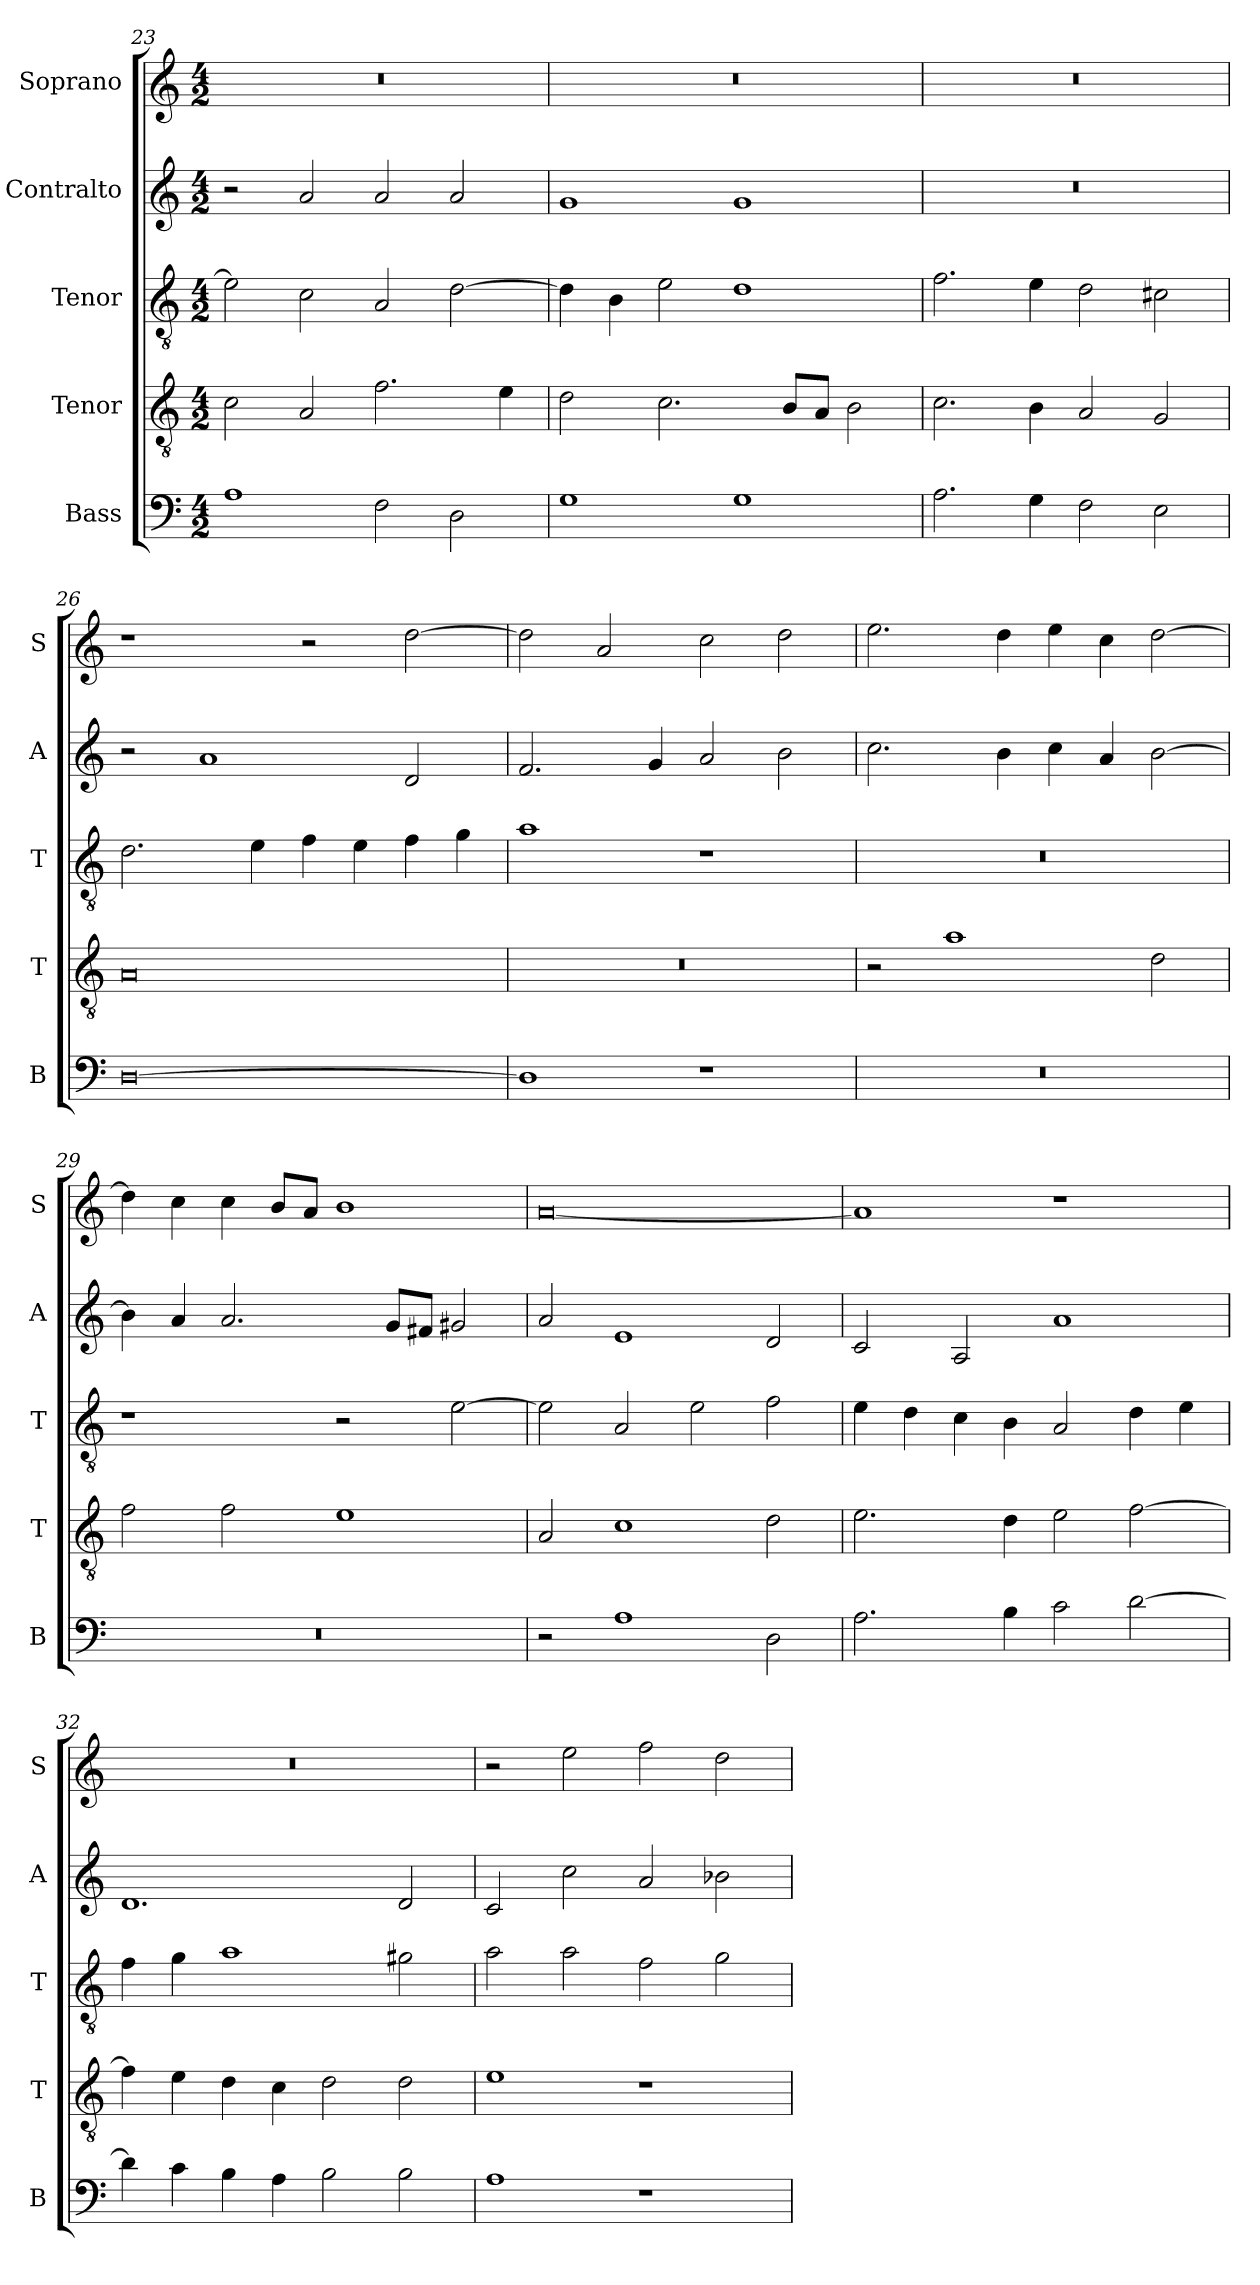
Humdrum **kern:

**kern	**kern	**kern	**kern	**kern
*part5	*part4	*part3	*part2	*part1
*staff5	*staff4	*staff3	*staff2	*staff1
*I"Bass	*I"Tenor	*I"Tenor	*I"Contralto	*I"Soprano
*I'B	*I'T	*I'T	*I'A	*I'S
*clefF4	*clefGv2	*clefGv2	*clefG2	*clefG2
*k[]	*k[]	*k[]	*k[]	*k[]
*D:dor	*D:dor	*D:dor	*D:dor	*D:dor
*M4/2	*M4/2	*M4/2	*M4/2	*M4/2
=23	=23	=23	=23	=23
1A	2c	2e]	2r	0r
.	2A	2c	2a	.
2F	2.f	2A	2a	.
2D	.	[2d	2a	.
.	4e	.	.	.
=24	=24	=24	=24	=24
1G	2d	4d]	1g	0r
.	.	4B	.	.
.	2.c	2e	.	.
1G	.	1d	1g	.
.	8B/L	.	.	.
.	8A/J	.	.	.
.	2B	.	.	.
=25	=25	=25	=25	=25
2.A	2.c	2.f	0r	0r
4G	4B	4e	.	.
2F	2A	2d	.	.
2E	2G	2c#X	.	.
=26	=26	=26	=26	=26
[0D	0A	2.d	2r	1r
.	.	.	1a	.
.	.	4e	.	.
.	.	4f	.	2r
.	.	4e	.	.
.	.	4f	2d	[2dd
.	.	4g	.	.
=27	=27	=27	=27	=27
1D]	0r	1a	2.f	2dd]
.	.	.	.	2a
.	.	.	4g	.
1r	.	1r	2a	2cc
.	.	.	2b	2dd
=28	=28	=28	=28	=28
0r	2r	0r	2.cc	2.ee
.	1a	.	.	.
.	.	.	4b	4dd
.	.	.	4cc	4ee
.	.	.	4a	4cc
.	2d	.	[2b	[2dd
=29	=29	=29	=29	=29
0r	2f	1r	4b]	4dd]
.	.	.	4a	4cc
.	2f	.	2.a	4cc
.	.	.	.	8b/L
.	.	.	.	8a/J
.	1e	2r	.	1b
.	.	.	8g/L	.
.	.	.	8f#X/J	.
.	.	[2e	2g#X	.
=30	=30	=30	=30	=30
2r	2A	2e]	2a	[0a
1A	1c	2A	1e	.
.	.	2e	.	.
2D	2d	2f	2d	.
=31	=31	=31	=31	=31
2.A	2.e	4e	2c	1a]
.	.	4d	.	.
.	.	4c	2A	.
4B	4d	4B	.	.
2c	2e	2A	1a	1r
[2d	[2f	4d	.	.
.	.	4e	.	.
=32	=32	=32	=32	=32
4d]	4f]	4f	1.d	0r
4c	4e	4g	.	.
4B	4d	1a	.	.
4A	4c	.	.	.
2B	2d	.	.	.
2B	2d	2g#X	2d	.
=33	=33	=33	=33	=33
1A	1e	2a	2c	2r
.	.	2a	2cc	2ee
1r	1r	2f	2a	2ff
.	.	2g	2b-X	2dd
=	=	=	=	=
*-	*-	*-	*-	*-
